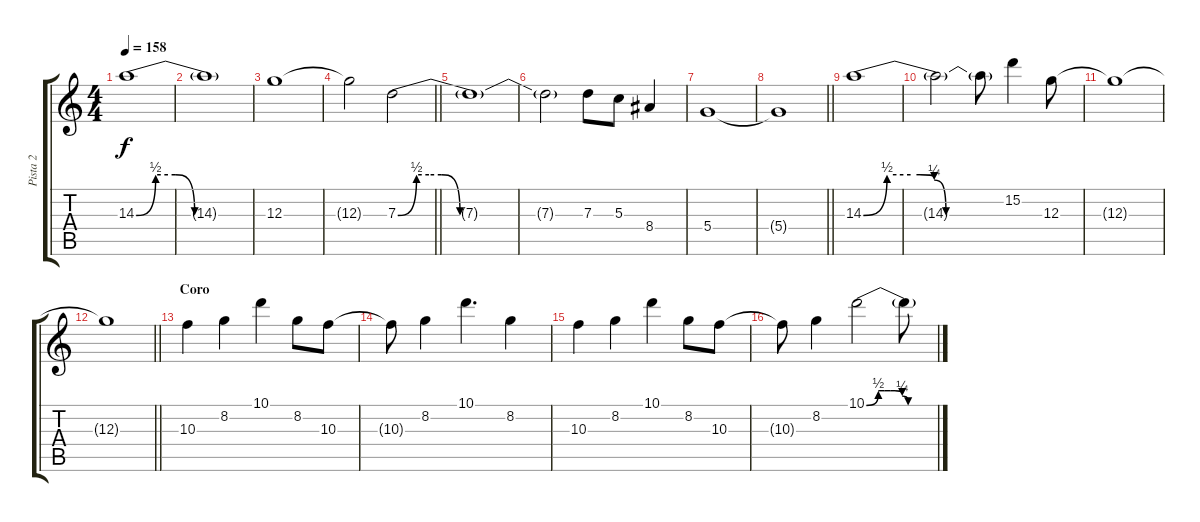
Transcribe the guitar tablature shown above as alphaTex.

\track ("Pista 2" "Pista 2") {instrument overdrivenguitar}
\staff {score tabs}
\tuning (E4 B3 G3 D3 A2 E2) {hide}
\ts (4 4)
\tempo 158
\clef g2
\ks c
14.3{be (custom 0 0 10 2 20 2 30 0 60 0)}.1{dy f} |
14.3{t}.1 |
12.3.1 |
\barLineRight lightlight
12.3{t}.2 7.3{be (custom 0 0 6 2 10 2 14 2 20 0 30 0 60 0)}.2 |
7.3{t}.1 |
7.3{t}.2 7.3.8 5.3.8 8.4.4 |
5.4.1 |
\barLineRight lightlight
5.4{t}.1 |
14.3{be (custom 0 0 10 2 14 2 20 2 24 2 30 1 35 0 60 0)}.1 |
14.3{t}.2 14.3{t}.8 15.2.4 12.3.8 |
12.3{t}.1 |
\barLineRight lightlight
12.3{t}.1 |
\section ("" "Coro")
10.3.4 8.2.4 10.1.4 8.2.8 10.3.8 |
10.3{t}.8 8.2.4 10.1.4{d} 8.2.4 |
10.3.4 8.2.4 10.1.4 8.2.8 10.3.8 |
10.3{t}.8 8.2.4 10.1{be (custom 0 0 10 2 15 2 20 2 24 2 30 1 35 0 60 0)}.2 10.1{t}.8
